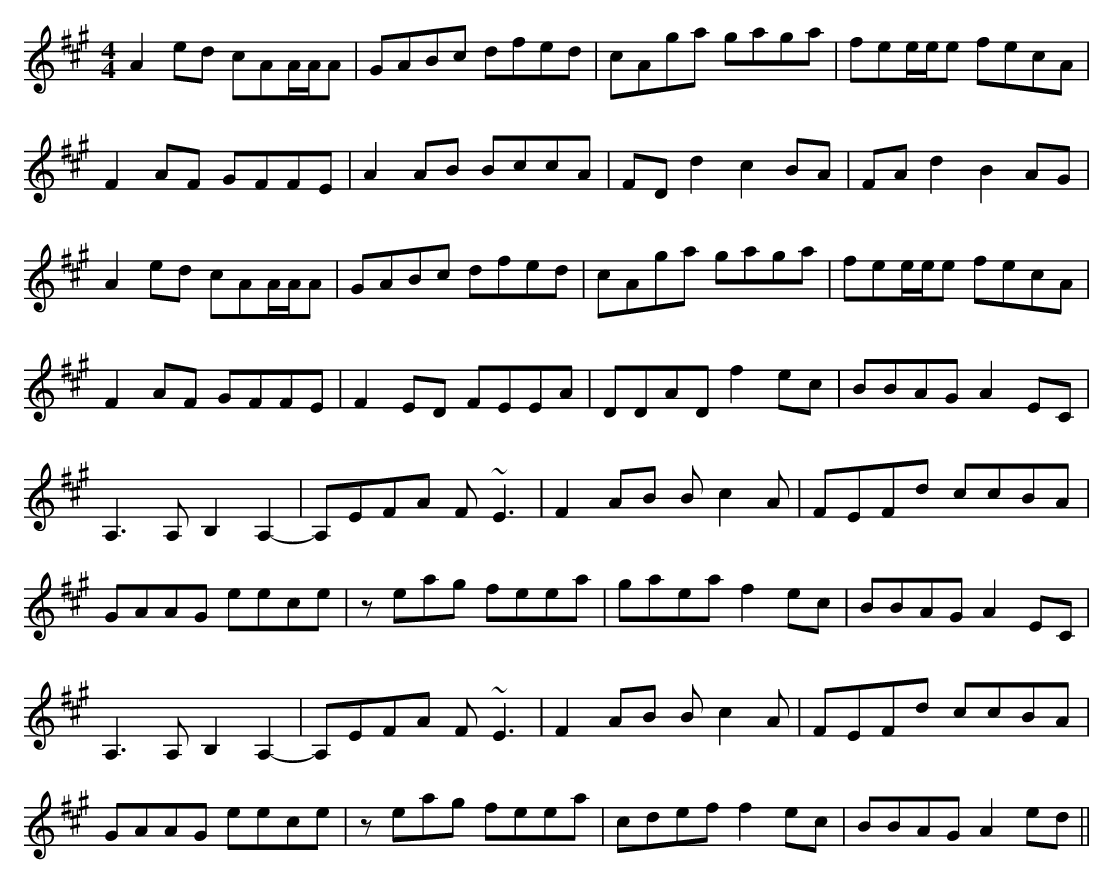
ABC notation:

X:1
M:4/4
K:A
A2 ed cAA/A/A|GABc dfed|cAga gaga|fee/e/e fecA|
F2 AF GFFE|A2 AB BccA|FD d2 c2 BA|FA d2 B2 AG|
A2 ed cAA/A/A|GABc dfed|cAga gaga|fee/e/e fecA|
F2 AF GFFE|F2 ED FEEA|DDAD f2ec|BBAG A2 EC|
A,3 A, B,2 A,2-|A,EFA F ~E3|F2 AB B c2 A|FEFd ccBA|
GAAG eece|zeag feea|gaea f2 ec|BBAG A2 EC|
A,3 A, B,2 A,2-|A,EFA F ~E3|F2 AB B c2 A|FEFd ccBA|
GAAG eece|zeag feea|cdef f2 ec|BBAG A2 ed||
